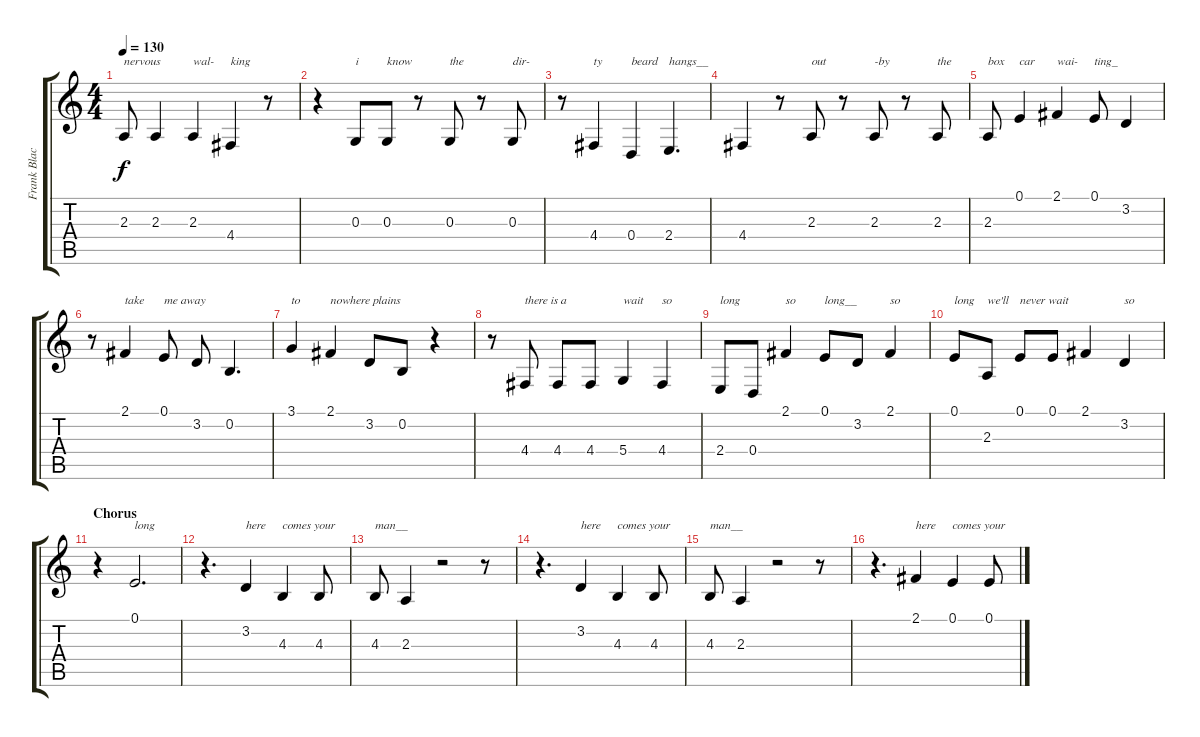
\track ("Frank Black/Kim Deal - Vocals" "Frank Blac") {instrument oboe}
\staff {score tabs}
\tuning (E4 B3 G3 D3 A2 E2) {hide}
\ts (4 4)
\tempo 130
\clef g2
\ks c
2.3.8{txt "nervous" dy f} 2.3.4 2.3.4{txt "wal-"} 4.4.4{txt "king"} r.8 |
r.4 0.3.8{txt "i"} 0.3.8{txt "know"} r.8 0.3.8{txt "the"} r.8 0.3.8{txt "dir-"} |
r.8 4.4.4{txt "ty"} 0.4.4{txt "beard"} 2.4.4{d txt "hangs__"} |
4.4.4 r.8 2.3.8{txt "out"} r.8 2.3.8{txt "-by"} r.8 2.3.8{txt "the"} |
2.3.8{txt "box"} 0.1.4{txt "car"} 2.1.4{txt "wai-"} 0.1.8{txt "ting_"} 3.2.4 |
r.8 2.1.4{txt "take"} 0.1.8{txt "me away"} 3.2.8 0.2.4{d} |
3.1.4{txt "to"} 2.1.4{txt "nowhere plains"} 3.2.8 0.2.8 r.4 |
\section ("" "")
r.8 4.4.8{txt "there is a"} 4.4.8 4.4.8 5.4.4{txt "wait"} 4.4.4{txt "so"} |
2.4.8{txt "long"} 0.4.8 2.1.4{txt "so"} 0.1.8{txt "long__"} 3.2.8 2.1.4{txt "so"} |
0.1.8{txt "long"} 2.3.8{txt "we'll "} 0.1.8{txt "never wait"} 0.1.8 2.1.4 3.2.4{txt "so"} |
\section ("" "Chorus")
r.4 0.1.2{d txt "long"} |
r.4{d} 3.2.4{txt "here"} 4.3.4{txt "comes your"} 4.3.8 |
4.3.8{txt "man__"} 2.3.4 r.2 r.8 |
r.4{d} 3.2.4{txt "here"} 4.3.4{txt "comes your"} 4.3.8 |
4.3.8{txt "man__"} 2.3.4 r.2 r.8 |
r.4{d} 2.1.4{txt "here"} 0.1.4{txt "comes your"} 0.1.8
